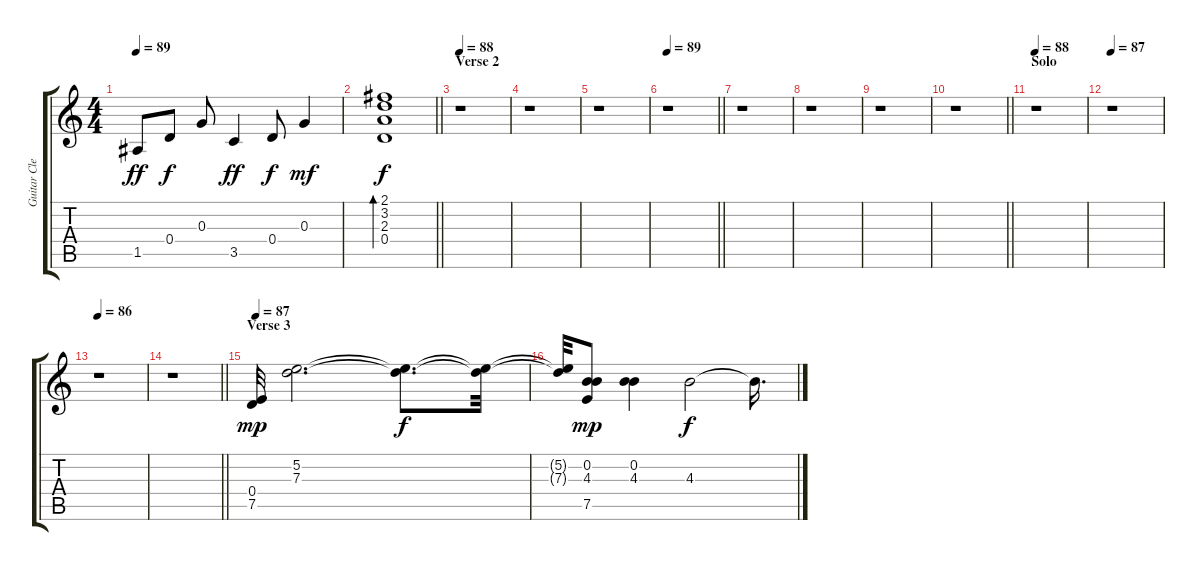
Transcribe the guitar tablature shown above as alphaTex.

\track ("Guitar Clean" "Guitar Cle") {instrument electricguitarclean}
\staff {score tabs}
\tuning (E4 B3 G3 D3 A2 E2) {hide}
\ts (4 4)
\tempo 89
\clef g2
\ks c
1.5.8{dy ff} 0.4.8{dy f} 0.3.8 3.5.4{dy ff} 0.4.8{dy f} 0.3.4{dy mf} |
\barLineRight lightlight
(2.1 3.2 2.3 0.4).1{bd 240 dy f} |
\section ("" "Verse 2")
\tempo 88
r.1 |
r.1 |
r.1 |
\tempo 89
\barLineRight lightlight
r.1 |
r.1 |
r.1 |
r.1 |
\barLineRight lightlight
r.1 |
\section ("" "Solo")
\tempo 88
r.1 |
\tempo 87
r.1 |
\tempo 86
r.1 |
\barLineRight lightlight
r.1 |
\section ("" "Verse 3")
\tempo 87
(0.4 7.5).32{dy mp} (5.2 7.3).2{d} (5.2{t} 7.3{t}).8{d dy f} (5.2{t} 7.3{t}).32 |
(5.2{t} 7.3{t}).32 (0.2 4.3 7.5).8{dy mp} (0.2 4.3).4 4.3.2{dy f} 4.3{t}.16{d}
